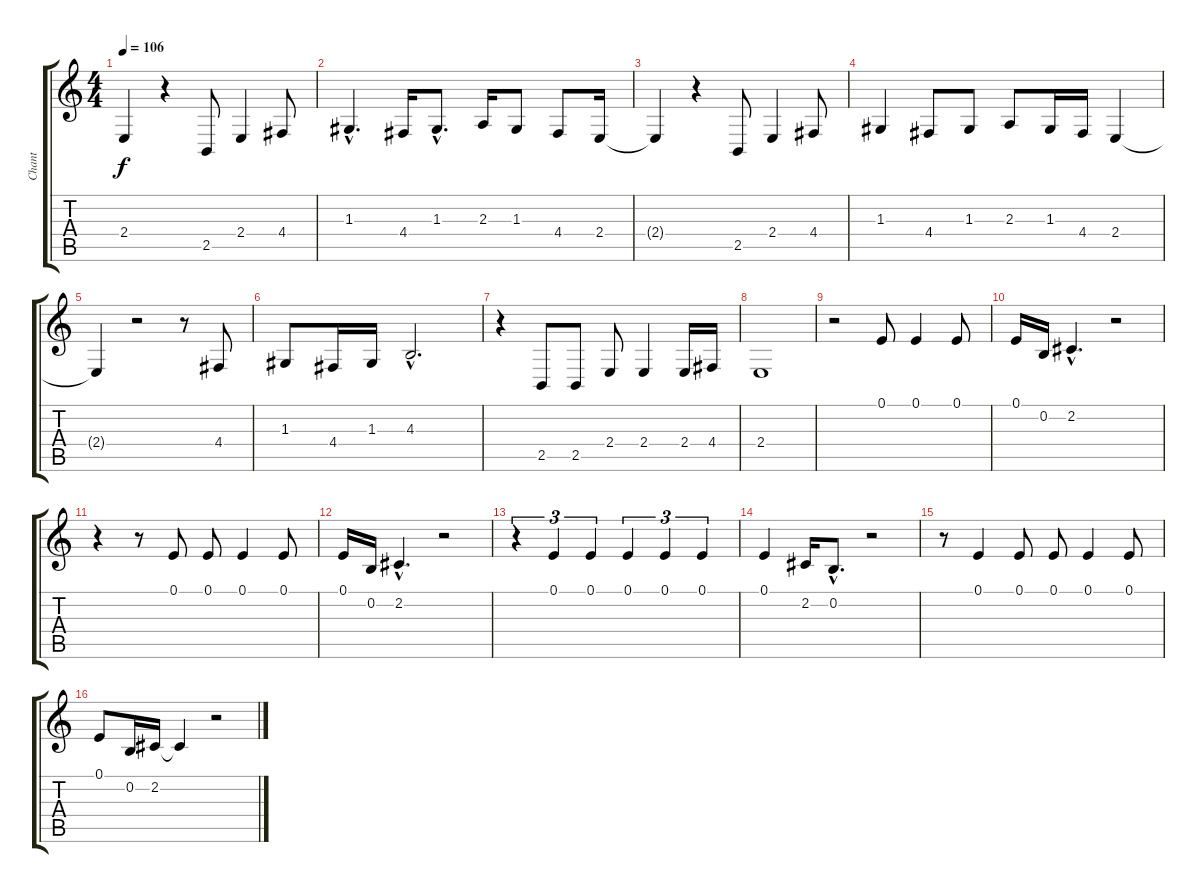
\track ("Chant" "Chant") {instrument tangoaccordion}
\staff {score tabs}
\tuning (E4 B3 G3 D3 A2 E2) {hide}
\ts (4 4)
\tempo 106
\clef g2
\ks c
2.4{t}.4{dy f} r.4 2.5.8 2.4.4 4.4.8 |
1.3{hac}.4{d} 4.4.16 1.3{hac}.8{d} 2.3.16 1.3.8 4.4.8 2.4.16 |
2.4{t}.4 r.4 2.5.8 2.4.4 4.4.8 |
1.3.4 4.4.8 1.3.8 2.3.8 1.3.16 4.4.16 2.4.4 |
2.4{t}.4 r.2 r.8 4.4.8 |
1.3.8 4.4.16 1.3.16 4.3{hac}.2{d} |
r.4 2.5.8 2.5.8 2.4.8 2.4.4 2.4.16 4.4.16 |
2.4.1 |
r.2 0.1.8 0.1.4 0.1.8 |
0.1.16 0.2.16 2.2{hac}.4{d} r.2 |
r.4 r.8 0.1.8 0.1.8 0.1.4 0.1.8 |
0.1.16 0.2.16 2.2{hac}.4{d} r.2 |
r.4{tu (3 2)} 0.1.4{tu (3 2)} 0.1.4{tu (3 2)} 0.1.4{tu (3 2)} 0.1.4{tu (3 2)} 0.1.4{tu (3 2)} |
0.1.4 2.2.16 0.2{hac}.8{d} r.2 |
r.8 0.1.4 0.1.8 0.1.8 0.1.4 0.1.8 |
0.1.8 0.2.16 2.2.16 2.2{t}.4 r.2
